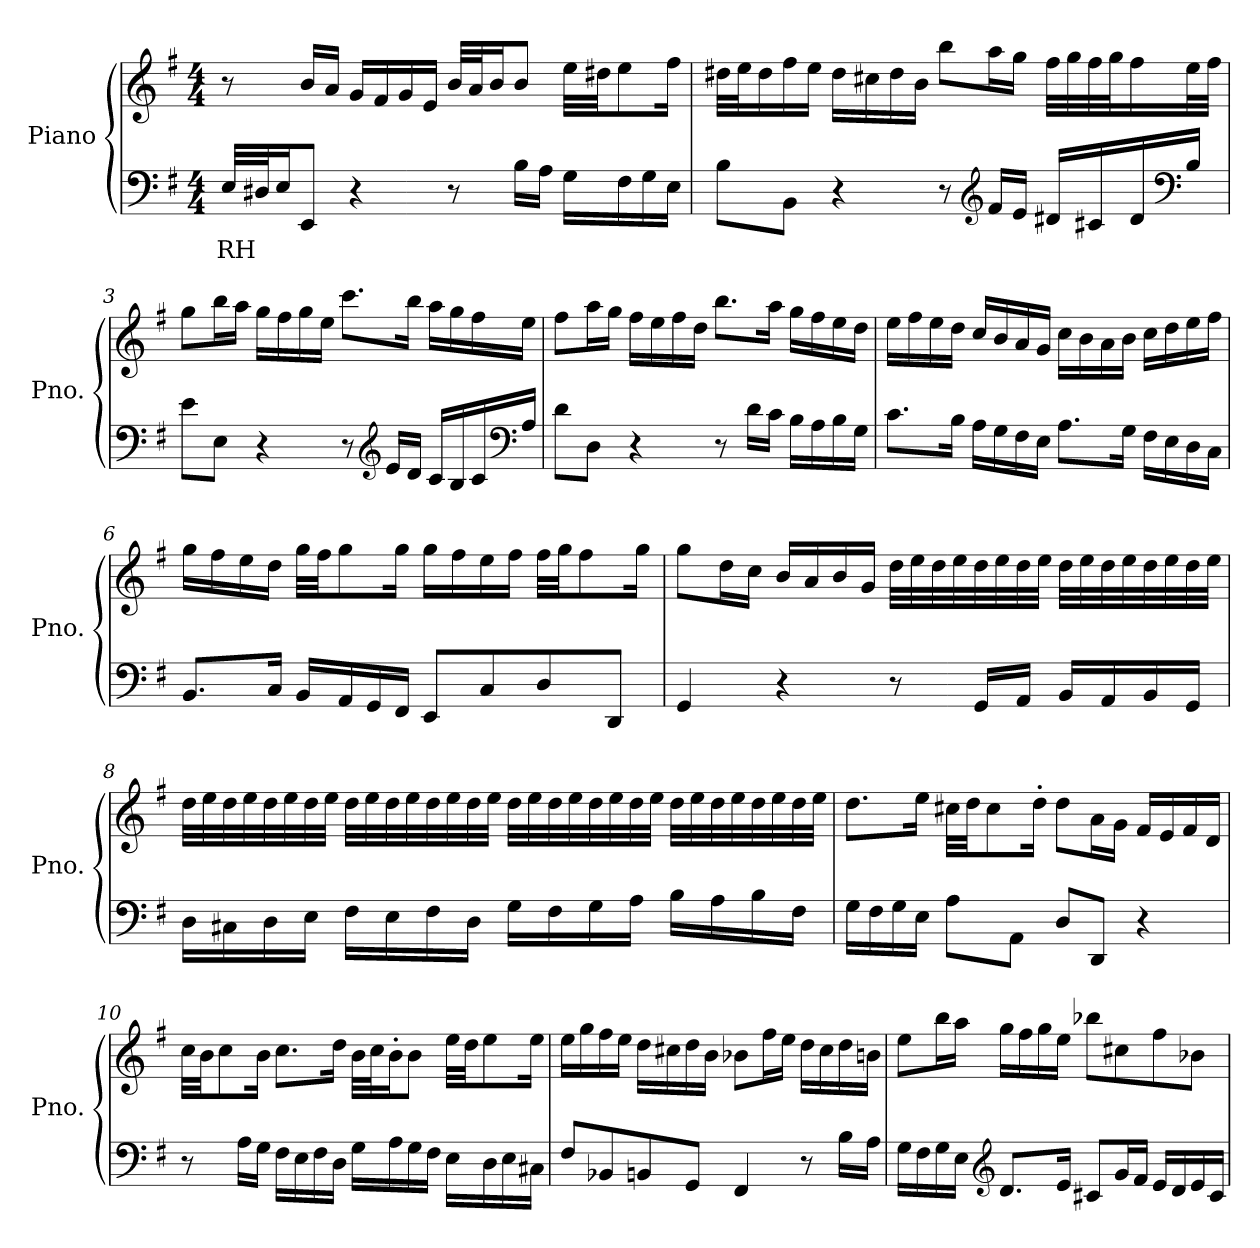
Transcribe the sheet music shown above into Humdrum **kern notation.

**kern	**text	**kern
*part2	*part2	*part1
*staff2	*staff2	*staff1
*I"Piano	*	*I"Piano
*I'Pno.	*	*I'Pno.
*clefF4	*	*clefG2
*k[f#]	*	*k[f#]
*M4/4	*	*M4/4
*MM108	*	*MM108
=1	=1	=1
!	!LO:LY:b	!
32E/LLL	RH	8r
32D#X/J	.	.
16E/J	.	.
8EE/J	.	16b/LL
.	.	16a/JJ
4r	.	16g/LL
.	.	16f#/
.	.	16g/
.	.	16e/JJ
8r	.	32b/LLL
.	.	32a/J
.	.	16b/J
16B\LL	.	8b/J
16A\JJ	.	.
16G\LL	.	32ee\LLL
.	.	32dd#X\JJ
16F#\	.	8ee\
16G\	.	.
16E\JJ	.	16ff#\Jk
!!LO:LB:g=z
=2	=2	=2
8B\L	.	32dd#X\LLL
.	.	32ee\J
.	.	16dd#\
8BB\J	.	16ff#\
.	.	16ee\JJ
4r	.	16dd#\LL
.	.	16cc#X\
.	.	16dd#\
.	.	16b\JJ
8r	.	8bb\L
*clefG2	*	*
16f#/LL	.	16aa\L
16e/JJ	.	16gg\JJ
16d#X/LL	.	32ff#\LLL
.	.	32gg\
16c#X/	.	32ff#\
.	.	32gg\J
16d#/	.	16ff#\
*clefF4	*	*
16B/JJ	.	32ee\L
.	.	32ff#\JJJ
=3	=3	=3
8e\L	.	8gg\L
8E\J	.	16bb\L
.	.	16aa\JJ
4r	.	16gg\LL
.	.	16ff#\
.	.	16gg\
.	.	16ee\JJ
8r	.	8.ccc\L
*clefG2	*	*
16e/LL	.	.
16d/JJ	.	16bb\Jk
16c/LL	.	16aa\LL
16B/	.	16gg\
16c/	.	16ff#\
*clefF4	*	*
16A/JJ	.	16ee\JJ
!!LO:LB:g=z
=4	=4	=4
8d\L	.	8ff#\L
8D\J	.	16aa\L
.	.	16gg\JJ
4r	.	16ff#\LL
.	.	16ee\
.	.	16ff#\
.	.	16dd\JJ
8r	.	8.bb\L
16d\LL	.	.
16c\JJ	.	16aa\Jk
16B\LL	.	16gg\LL
16A\	.	16ff#\
16B\	.	16ee\
16G\JJ	.	16dd\JJ
=5	=5	=5
8.c\L	.	16ee\LL
.	.	16ff#\
.	.	16ee\
16B\Jk	.	16dd\JJ
16A\LL	.	16cc/LL
16G\	.	16b/
16F#\	.	16a/
16E\JJ	.	16g/JJ
8.A\L	.	16cc\LL
.	.	16b\
.	.	16a\
16G\Jk	.	16b\JJ
16F#\LL	.	16cc\LL
16E\	.	16dd\
16D\	.	16ee\
16C\JJ	.	16ff#\JJ
!!LO:LB:g=z
=6	=6	=6
8.BB/L	.	16gg\LL
.	.	16ff#\
.	.	16ee\
16C/Jk	.	16dd\JJ
16BB/LL	.	32gg\LLL
.	.	32ff#\JJ
16AA/	.	8gg\
16GG/	.	.
16FF#/JJ	.	16gg\Jk
8EE/L	.	16gg\LL
.	.	16ff#\
8C/	.	16ee\
.	.	16ff#\JJ
8D/	.	32ff#\LLL
.	.	32gg\JJ
.	.	8ff#\
8DD/J	.	.
.	.	16gg\Jk
=7	=7	=7
4GG/	.	8gg\L
.	.	16dd\L
.	.	16cc\JJ
4r	.	16b/LL
.	.	16a/
.	.	16b/
.	.	16g/JJ
8r	.	32dd\LLL
.	.	32ee\
.	.	32dd\
.	.	32ee\
16GG/LL	.	32dd\
.	.	32ee\
16AA/JJ	.	32dd\
.	.	32ee\JJJ
16BB/LL	.	32dd\LLL
.	.	32ee\
16AA/	.	32dd\
.	.	32ee\
16BB/	.	32dd\
.	.	32ee\
16GG/JJ	.	32dd\
.	.	32ee\JJJ
!!LO:LB:g=z
=8	=8	=8
16D\LL	.	32dd\LLL
.	.	32ee\
16C#X\	.	32dd\
.	.	32ee\
16D\	.	32dd\
.	.	32ee\
16E\JJ	.	32dd\
.	.	32ee\JJJ
16F#\LL	.	32dd\LLL
.	.	32ee\
16E\	.	32dd\
.	.	32ee\
16F#\	.	32dd\
.	.	32ee\
16D\JJ	.	32dd\
.	.	32ee\JJJ
16G\LL	.	32dd\LLL
.	.	32ee\
16F#\	.	32dd\
.	.	32ee\
16G\	.	32dd\
.	.	32ee\
16A\JJ	.	32dd\
.	.	32ee\JJJ
16B\LL	.	32dd\LLL
.	.	32ee\
16A\	.	32dd\
.	.	32ee\
16B\	.	32dd\
.	.	32ee\
16F#\JJ	.	32dd\
.	.	32ee\JJJ
!!LO:LB:g=z
=9	=9	=9
16G\LL	.	8.dd\L
16F#\	.	.
16G\	.	.
16E\JJ	.	16ee\Jk
8A\L	.	32cc#X\LLL
.	.	32dd\JJ
.	.	8cc#\
8AA\J	.	.
.	.	16dd'\Jk
8D/L	.	8dd\L
8DD/J	.	16a\L
.	.	16g\JJ
4r	.	16f#/LL
.	.	16e/
.	.	16f#/
.	.	16d/JJ
=10	=10	=10
8r	.	32cc\LLL
.	.	32b\JJ
.	.	8cc\
16A\LL	.	.
16G\JJ	.	16b\Jk
16F#\LL	.	8.cc\L
16E\	.	.
16F#\	.	.
16D\JJ	.	16dd\Jk
16G\LL	.	32b\LLL
.	.	32cc\J
16A\	.	16b'\J
16G\	.	8b\J
16F#\JJ	.	.
16E\LL	.	32ee\LLL
.	.	32dd\JJ
16D\	.	8ee\
16E\	.	.
16C#X\JJ	.	16ee\Jk
!!LO:PB:g=z
=11	=11	=11
8F#/L	.	16ee\LL
.	.	16gg\
8BB-X/	.	16ff#\
.	.	16ee\JJ
8BBn/	.	16dd\LL
.	.	16cc#X\
8GG/J	.	16dd\
.	.	16b\JJ
4FF#/	.	8b-X\L
.	.	16ff#\L
.	.	16ee\JJ
8r	.	16dd\LL
.	.	16cc#\
16B\LL	.	16dd\
16A\JJ	.	16bn\JJ
=12	=12	=12
16G\LL	.	8ee\L
16F#\	.	.
16G\	.	16bb\L
16E\JJ	.	16aa\JJ
*clefG2	*	*
8.d/L	.	16gg\LL
.	.	16ff#\
.	.	16gg\
16e/Jk	.	16ee\JJ
8c#X/L	.	8bb-X\L
16g/L	.	8cc#X\
16f#/JJ	.	.
16e/LL	.	8ff#\
16d/	.	.
16e/	.	8b-X\J
16c#/JJ	.	.
=	=	=
*-	*-	*-
